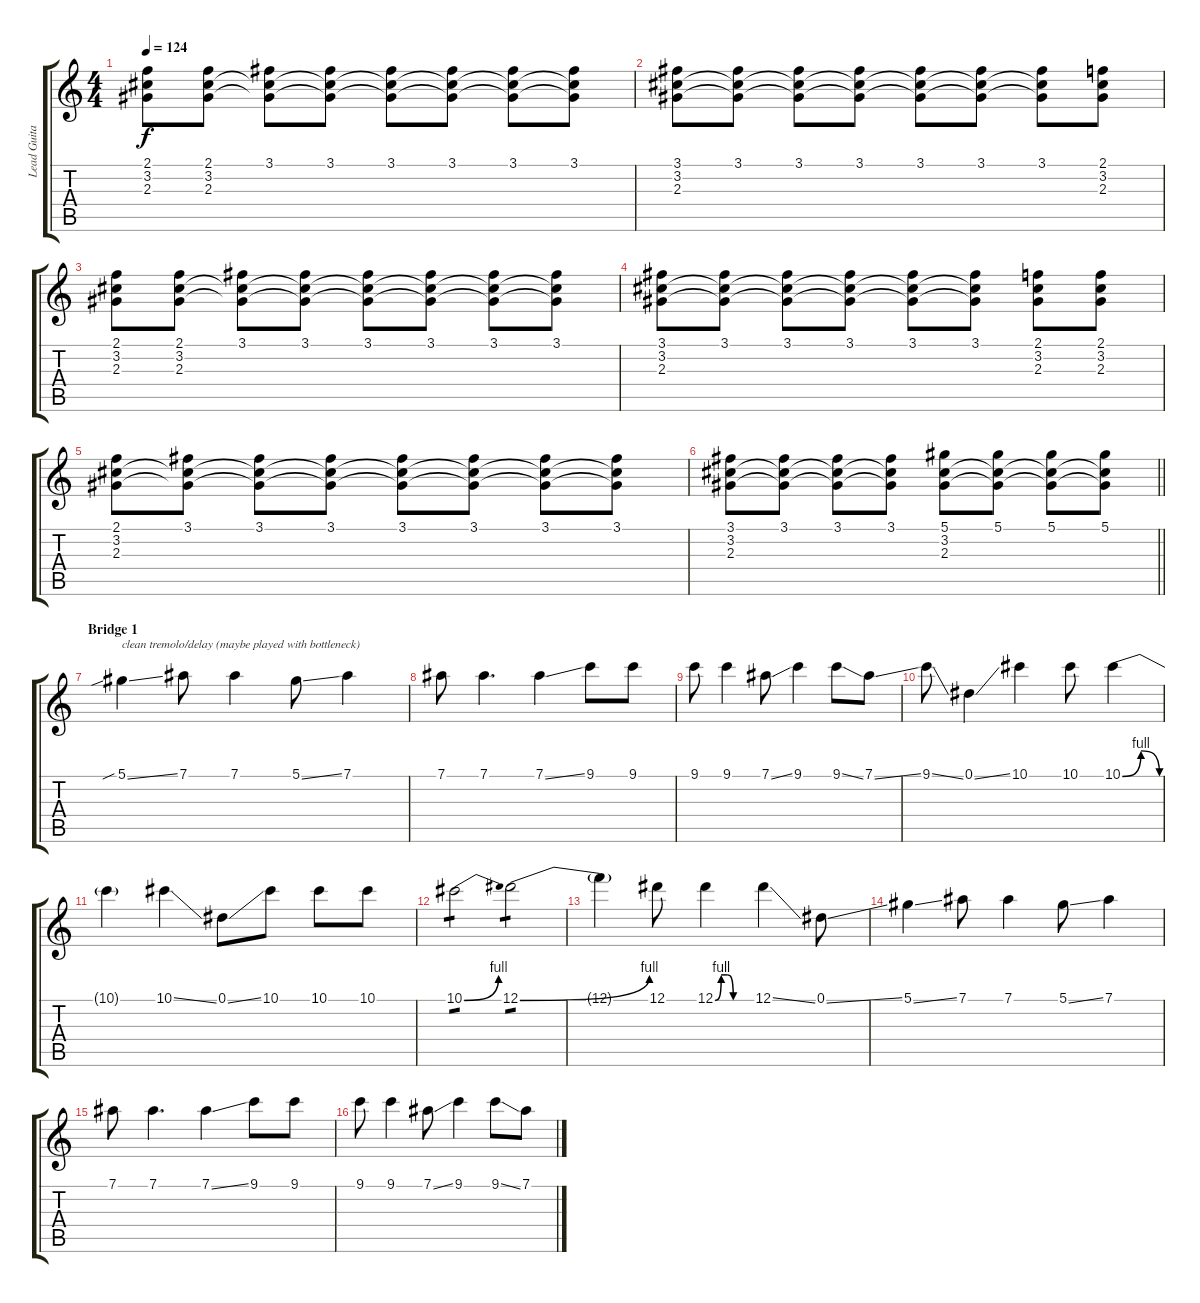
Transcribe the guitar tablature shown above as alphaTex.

\track ("Lead Guitar" "Lead Guita") {instrument overdrivenguitar}
\staff {score tabs}
\tuning (Eb4 Bb3 Gb3 Db3 Ab2 Eb2) {hide}
\ts (4 4)
\tempo 124
\clef g2
\ks c
(2.1 3.2 2.3).8{dy f} (2.1 3.2 2.3).8 (3.1 3.2{t} 2.3{t}).8 (3.1 3.2{t} 2.3{t}).8 (3.1 3.2{t} 2.3{t}).8 (3.1 3.2{t} 2.3{t}).8 (3.1 3.2{t} 2.3{t}).8 (3.1 3.2{t} 2.3{t}).8 |
(3.1 3.2 2.3).8 (3.1 3.2{t} 2.3{t}).8 (3.1 3.2{t} 2.3{t}).8 (3.1 3.2{t} 2.3{t}).8 (3.1 3.2{t} 2.3{t}).8 (3.1 3.2{t} 2.3{t}).8 (3.1 3.2{t} 2.3{t}).8 (2.1 3.2 2.3).8 |
(2.1 3.2 2.3).8 (2.1 3.2 2.3).8 (3.1 3.2{t} 2.3{t}).8 (3.1 3.2{t} 2.3{t}).8 (3.1 3.2{t} 2.3{t}).8 (3.1 3.2{t} 2.3{t}).8 (3.1 3.2{t} 2.3{t}).8 (3.1 3.2{t} 2.3{t}).8 |
(3.1 3.2 2.3).8 (3.1 3.2{t} 2.3{t}).8 (3.1 3.2{t} 2.3{t}).8 (3.1 3.2{t} 2.3{t}).8 (3.1 3.2{t} 2.3{t}).8 (3.1 3.2{t} 2.3{t}).8 (2.1 3.2 2.3).8 (2.1 3.2 2.3).8 |
(2.1 3.2 2.3).8 (3.1 3.2{t} 2.3{t}).8 (3.1 3.2{t} 2.3{t}).8 (3.1 3.2{t} 2.3{t}).8 (3.1 3.2{t} 2.3{t}).8 (3.1 3.2{t} 2.3{t}).8 (3.1 3.2{t} 2.3{t}).8 (3.1 3.2{t} 2.3{t}).8 |
\barLineRight lightlight
(3.1 3.2 2.3).8 (3.1 3.2{t} 2.3{t}).8 (3.1 3.2{t} 2.3{t}).8 (3.1 3.2{t} 2.3{t}).8 (5.1 3.2 2.3).8 (5.1 3.2{t} 2.3{t}).8 (5.1 3.2{t} 2.3{t}).8 (5.1 3.2{t} 2.3{t}).8 |
\section ("" "Bridge 1")
5.1{sib ss}.4{txt "clean tremolo/delay (maybe played with bottleneck)" volume 2 instrument overdrivenguitar} 7.1.8 7.1.4 5.1{ss}.8 7.1.4 |
7.1.8 7.1.4{d} 7.1{ss}.4 9.1.8 9.1.8 |
9.1.8 9.1.4 7.1{ss}.8 9.1.4 9.1{ss}.8 7.1{ss}.8 |
9.1{ss}.8 0.1{ss}.4 10.1.4 10.1.8 10.1{be (bendrelease 0 0 23 4 45 4 60 0)}.4 |
10.1{t}.4 10.1{ss}.4 0.1{ss}.8 10.1.8 10.1.8 10.1.8 |
10.1{be (bend 0 0 60 4)}.2{tp 1} 12.1{be (bend 0 0 60 4)}.2{tp 1} |
12.1{t}.4 12.1.8 12.1{be (custom 0 0 10 4 20 4 30 0 60 0)}.4 12.1{ss}.4 0.1{ss}.8 |
5.1{ss}.4 7.1.8 7.1.4 5.1{ss}.8 7.1.4 |
7.1.8 7.1.4{d} 7.1{ss}.4 9.1.8 9.1.8 |
9.1.8 9.1.4 7.1{ss}.8 9.1.4 9.1{ss}.8 7.1{ss}.8
